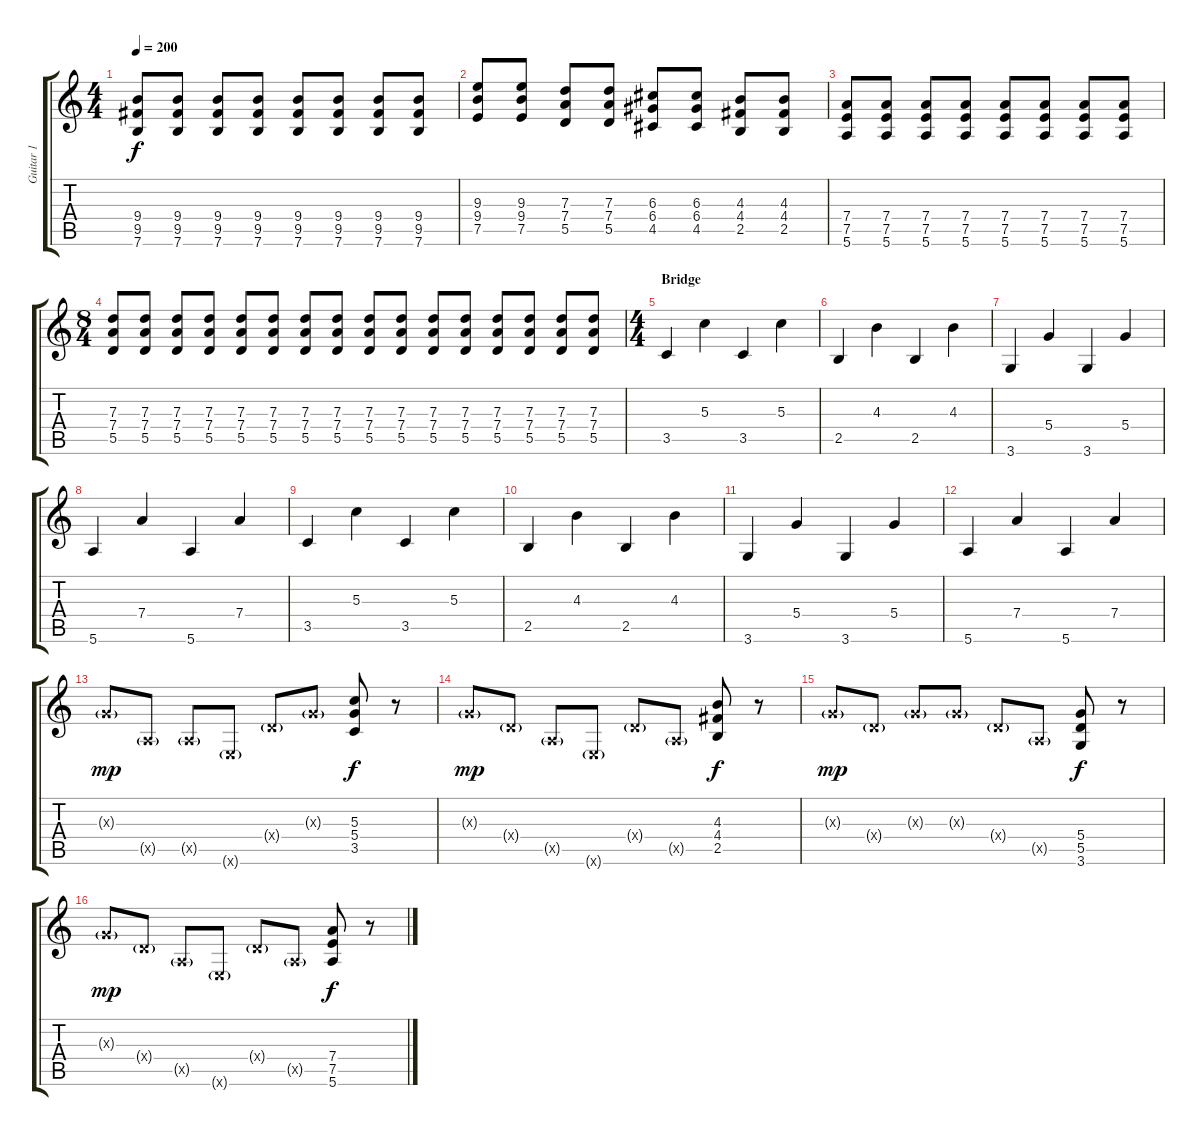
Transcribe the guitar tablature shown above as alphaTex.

\track ("Guitar 1" "Guitar 1") {instrument distortionguitar}
\staff {score tabs}
\tuning (E4 B3 G3 D3 A2 E2) {hide}
\ts (4 4)
\tempo 200
\clef g2
\ks c
(9.4 9.5 7.6).8{dy f} (9.4 9.5 7.6).8 (9.4 9.5 7.6).8 (9.4 9.5 7.6).8 (9.4 9.5 7.6).8 (9.4 9.5 7.6).8 (9.4 9.5 7.6).8 (9.4 9.5 7.6).8 |
(9.3 9.4 7.5).8 (9.3 9.4 7.5).8 (7.3 7.4 5.5).8 (7.3 7.4 5.5).8 (6.3 6.4 4.5).8 (6.3 6.4 4.5).8 (4.3 4.4 2.5).8 (4.3 4.4 2.5).8 |
(7.4 7.5 5.6).8 (7.4 7.5 5.6).8 (7.4 7.5 5.6).8 (7.4 7.5 5.6).8 (7.4 7.5 5.6).8 (7.4 7.5 5.6).8 (7.4 7.5 5.6).8 (7.4 7.5 5.6).8 |
\ts (8 4)
(7.3 7.4 5.5).8 (7.3 7.4 5.5).8 (7.3 7.4 5.5).8 (7.3 7.4 5.5).8 (7.3 7.4 5.5).8 (7.3 7.4 5.5).8 (7.3 7.4 5.5).8 (7.3 7.4 5.5).8 (7.3 7.4 5.5).8 (7.3 7.4 5.5).8 (7.3 7.4 5.5).8 (7.3 7.4 5.5).8 (7.3 7.4 5.5).8 (7.3 7.4 5.5).8 (7.3 7.4 5.5).8 (7.3 7.4 5.5).8 |
\ts (4 4)
\section ("" "Bridge")
3.5.4 5.3.4 3.5.4 5.3.4 |
2.5.4 4.3.4 2.5.4 4.3.4 |
3.6.4 5.4.4 3.6.4 5.4.4 |
5.6.4 7.4.4 5.6.4 7.4.4 |
3.5.4 5.3.4 3.5.4 5.3.4 |
2.5.4 4.3.4 2.5.4 4.3.4 |
3.6.4 5.4.4 3.6.4 5.4.4 |
5.6.4 7.4.4 5.6.4 7.4.4 |
0.3{g x}.8{dy mp} 0.5{g x}.8 0.5{g x}.8 0.6{g x}.8 0.4{g x}.8 0.3{g x}.8 (5.3 5.4 3.5).8{dy f} r.8 |
0.3{g x}.8{dy mp} 0.4{g x}.8 0.5{g x}.8 0.6{g x}.8 0.4{g x}.8 0.5{g x}.8 (4.3 4.4 2.5).8{dy f} r.8 |
0.3{g x}.8{dy mp} 0.4{g x}.8 0.3{g x}.8 0.3{g x}.8 0.4{g x}.8 0.5{g x}.8 (5.4 5.5 3.6).8{dy f} r.8 |
0.3{g x}.8{dy mp} 0.4{g x}.8 0.5{g x}.8 0.6{g x}.8 0.4{g x}.8 0.5{g x}.8 (7.4 7.5 5.6).8{dy f} r.8
